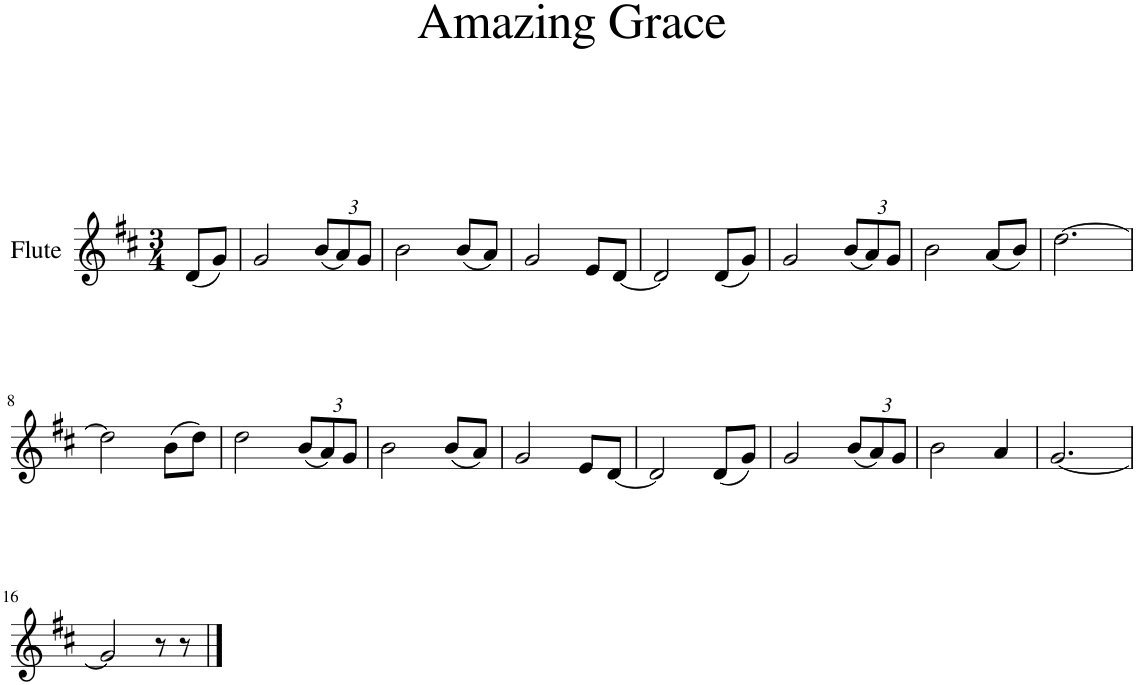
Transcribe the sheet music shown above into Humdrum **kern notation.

**kern
*part1
*staff1
*I"Flute
*I'Fl
*clefG2
*k[f#c#]
*M3/4
=
(8d/L
8g/J)
=1
2g/
*Xbrackettup
(12b/L
12a/)
12g/J
=2
2b\
(8b/L
8a/J)
=3
2g/
8e/L
[8d/J
=4
2d/]
(8d/L
8g/J)
=5
2g/
(12b/L
12a/)
12g/J
=6
2b\
(8a/L
8b/J)
=7
[2.dd\
!!LO:LB:g=z
=8
2dd\]
(8b\L
8dd\J)
=9
2dd\
(12b/L
12a/)
12g/J
=10
2b\
(8b/L
8a/J)
=11
2g/
8e/L
[8d/J
=12
2d/]
(8d/L
8g/J)
=13
2g/
(12b/L
12a/)
12g/J
=14
2b\
4a/
=15
[2.g/
!!LO:LB:g=z
=16
2g/]
8r
8r
==
*-
